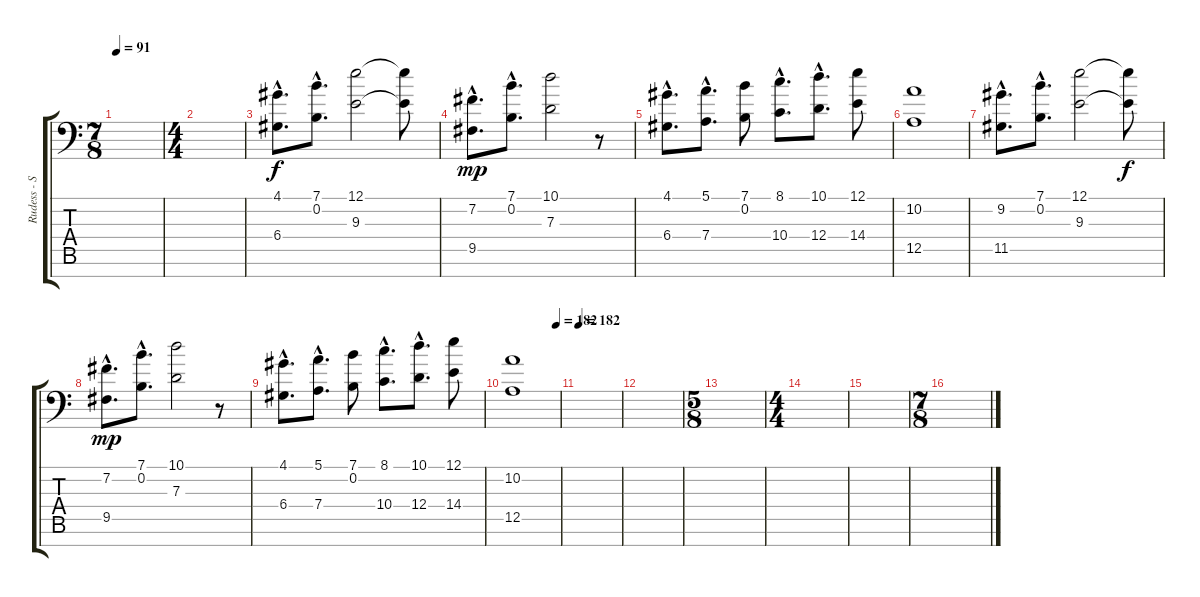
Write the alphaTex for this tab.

\track ("Rudess - Strings" "Rudess - S") {instrument stringensemble2}
\staff {score tabs}
\tuning (E4 B3 G3 D3 A2 E2 C-1) {hide}
\ts (7 8)
\tempo 91
\clef f4
\ks c
|
\ts (4 4)
|
(4.1{hac} 6.4{hac}).8{d} (7.1{hac} 0.2{hac}).8{d} (12.1 9.3).2 (12.1{t} 9.3{t}).8{dy f} |
(7.2{hac} 9.5{hac}).8{d dy mp} (7.1{hac} 0.2{hac}).8{d} (10.1 7.3).2 r.8 |
(4.1{hac} 6.4{hac}).8{d} (5.1{hac} 7.4{hac}).8{d} (7.1 0.2).8 (8.1{hac} 10.4{hac}).8{d} (10.1{hac} 12.4{hac}).8{d} (12.1 14.4).8 |
(10.2 12.5).1 |
(9.2{hac} 11.5{hac}).8{d} (7.1{hac} 0.2{hac}).8{d} (12.1 9.3).2 (12.1{t} 9.3{t}).8{dy f} |
(7.2{hac} 9.5{hac}).8{d dy mp} (7.1{hac} 0.2{hac}).8{d} (10.1 7.3).2 r.8 |
(4.1{hac} 6.4{hac}).8{d} (5.1{hac} 7.4{hac}).8{d} (7.1 0.2).8 (8.1{hac} 10.4{hac}).8{d} (10.1{hac} 12.4{hac}).8{d} (12.1 14.4).8 |
\tempo (182 0.9375)
(10.2 12.5).1 |
\tempo 182
|
|
\ts (5 8)
|
\ts (4 4)
|
|
\ts (7 8)
